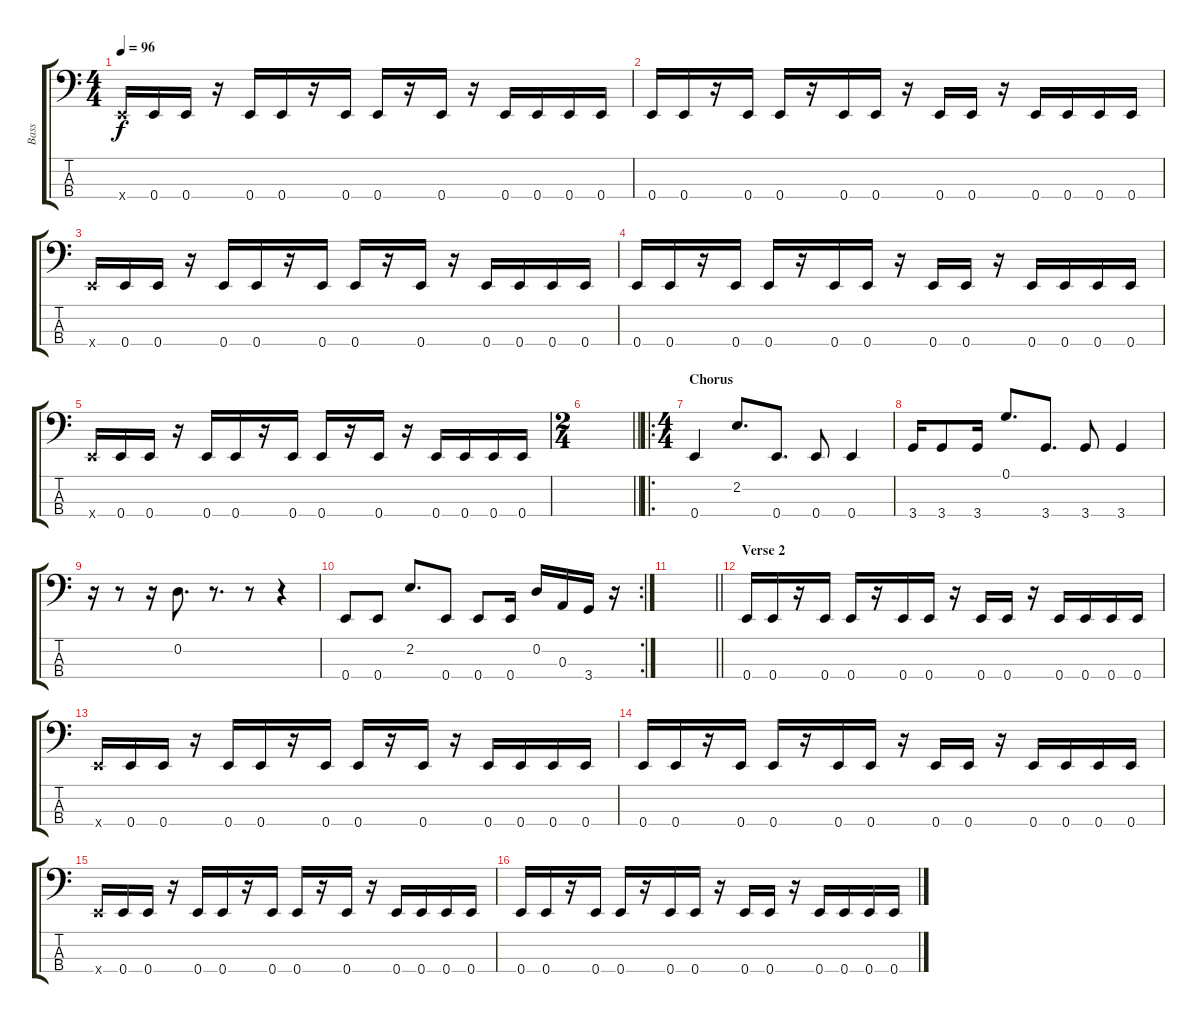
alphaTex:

\track ("Bass" "Bass") {instrument electricbassfinger}
\staff {score tabs}
\tuning (G2 D2 A1 E1) {hide}
\ts (4 4)
\tempo 96
\clef f4
\ks c
0.4{x}.16{dy f} 0.4.16 0.4.16 r.16 0.4.16 0.4.16 r.16 0.4.16 0.4.16 r.16 0.4.16 r.16 0.4.16 0.4.16 0.4.16 0.4.16 |
0.4.16 0.4.16 r.16 0.4.16 0.4.16 r.16 0.4.16 0.4.16 r.16 0.4.16 0.4.16 r.16 0.4.16 0.4.16 0.4.16 0.4.16 |
0.4{x}.16 0.4.16 0.4.16 r.16 0.4.16 0.4.16 r.16 0.4.16 0.4.16 r.16 0.4.16 r.16 0.4.16 0.4.16 0.4.16 0.4.16 |
0.4.16 0.4.16 r.16 0.4.16 0.4.16 r.16 0.4.16 0.4.16 r.16 0.4.16 0.4.16 r.16 0.4.16 0.4.16 0.4.16 0.4.16 |
0.4{x}.16 0.4.16 0.4.16 r.16 0.4.16 0.4.16 r.16 0.4.16 0.4.16 r.16 0.4.16 r.16 0.4.16 0.4.16 0.4.16 0.4.16 |
\ts (2 4)
\barLineRight lightlight
|
\ro
\ts (4 4)
\section ("" "Chorus")
0.4.4 2.2.8{d} 0.4.8{d} 0.4.8 0.4.4 |
3.4.16 3.4.8 3.4.16 0.1.8{d} 3.4.8{d} 3.4.8 3.4.4 |
r.16 r.8 r.16 0.2.8{d} r.8{d} r.8 r.4 |
\rc 2
0.4.8 0.4.8 2.2.8{d} 0.4.8 0.4.8 0.4.16 0.2.16 0.3.16 3.4.16 r.16 |
\barLineRight lightlight
|
\section ("" "Verse 2")
0.4.16 0.4.16 r.16 0.4.16 0.4.16 r.16 0.4.16 0.4.16 r.16 0.4.16 0.4.16 r.16 0.4.16 0.4.16 0.4.16 0.4.16 |
0.4{x}.16 0.4.16 0.4.16 r.16 0.4.16 0.4.16 r.16 0.4.16 0.4.16 r.16 0.4.16 r.16 0.4.16 0.4.16 0.4.16 0.4.16 |
0.4.16 0.4.16 r.16 0.4.16 0.4.16 r.16 0.4.16 0.4.16 r.16 0.4.16 0.4.16 r.16 0.4.16 0.4.16 0.4.16 0.4.16 |
0.4{x}.16 0.4.16 0.4.16 r.16 0.4.16 0.4.16 r.16 0.4.16 0.4.16 r.16 0.4.16 r.16 0.4.16 0.4.16 0.4.16 0.4.16 |
0.4.16 0.4.16 r.16 0.4.16 0.4.16 r.16 0.4.16 0.4.16 r.16 0.4.16 0.4.16 r.16 0.4.16 0.4.16 0.4.16 0.4.16
